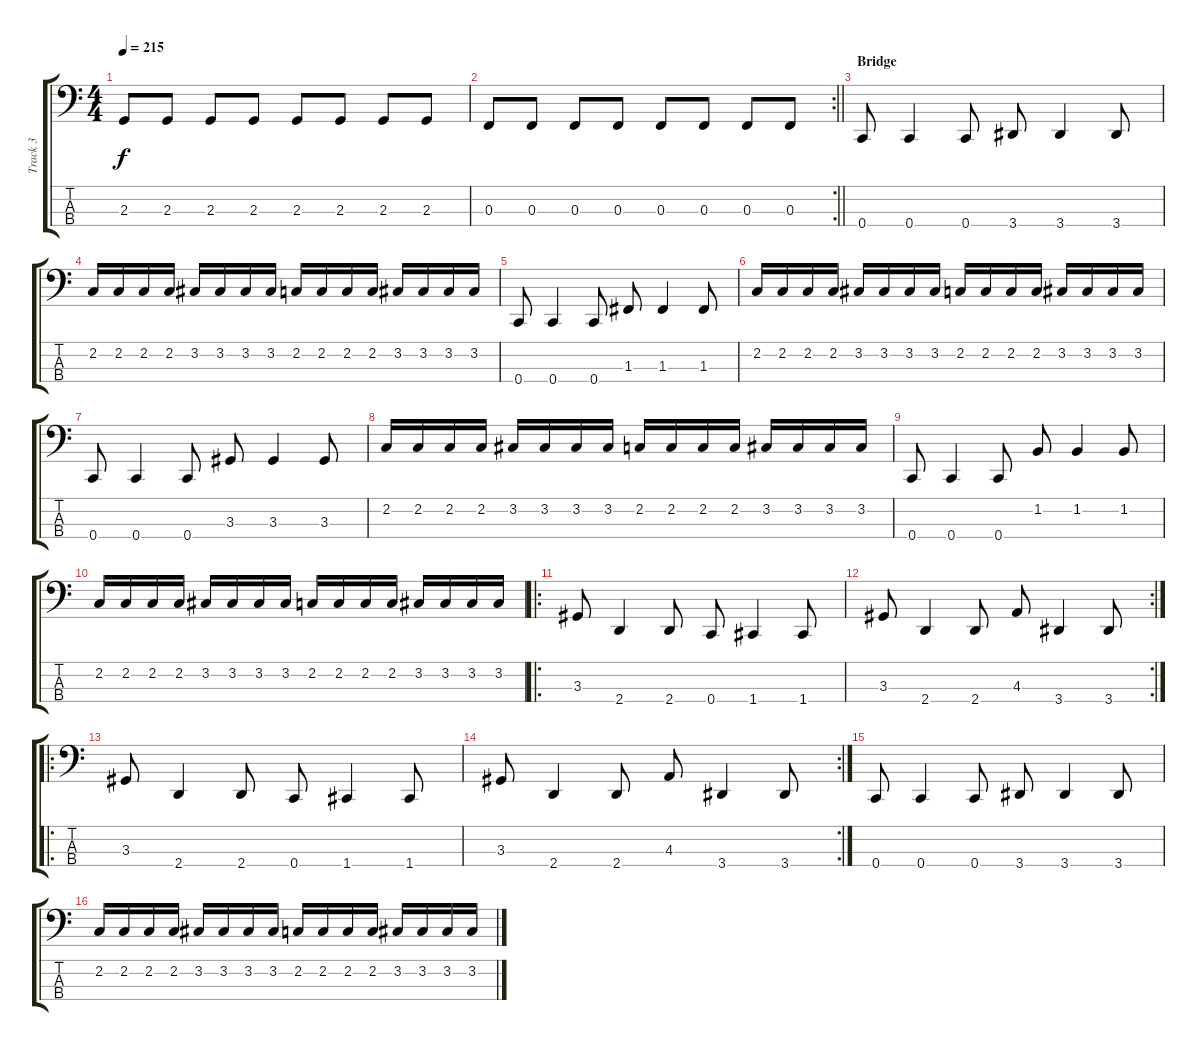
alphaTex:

\track ("Track 3" "Track 3") {instrument electricbasspick}
\staff {score tabs}
\tuning (Eb2 Bb1 F1 C1) {hide}
\ts (4 4)
\tempo 215
\clef f4
\ks c
2.3.8{dy f} 2.3.8 2.3.8 2.3.8 2.3.8 2.3.8 2.3.8 2.3.8 |
\rc 2
\barLineRight lightlight
0.3.8 0.3.8 0.3.8 0.3.8 0.3.8 0.3.8 0.3.8 0.3.8 |
\section ("" "Bridge")
0.4.8 0.4.4 0.4.8 3.4.8 3.4.4 3.4.8 |
2.2.16 2.2.16 2.2.16 2.2.16 3.2.16 3.2.16 3.2.16 3.2.16 2.2.16 2.2.16 2.2.16 2.2.16 3.2.16 3.2.16 3.2.16 3.2.16 |
0.4.8 0.4.4 0.4.8 1.3.8 1.3.4 1.3.8 |
2.2.16 2.2.16 2.2.16 2.2.16 3.2.16 3.2.16 3.2.16 3.2.16 2.2.16 2.2.16 2.2.16 2.2.16 3.2.16 3.2.16 3.2.16 3.2.16 |
0.4.8 0.4.4 0.4.8 3.3.8 3.3.4 3.3.8 |
2.2.16 2.2.16 2.2.16 2.2.16 3.2.16 3.2.16 3.2.16 3.2.16 2.2.16 2.2.16 2.2.16 2.2.16 3.2.16 3.2.16 3.2.16 3.2.16 |
0.4.8 0.4.4 0.4.8 1.2.8 1.2.4 1.2.8 |
2.2.16 2.2.16 2.2.16 2.2.16 3.2.16 3.2.16 3.2.16 3.2.16 2.2.16 2.2.16 2.2.16 2.2.16 3.2.16 3.2.16 3.2.16 3.2.16 |
\ro
3.3.8 2.4.4 2.4.8 0.4.8 1.4.4 1.4.8 |
\rc 2
3.3.8 2.4.4 2.4.8 4.3.8 3.4.4 3.4.8 |
\ro
3.3.8 2.4.4 2.4.8 0.4.8 1.4.4 1.4.8 |
\rc 2
3.3.8 2.4.4 2.4.8 4.3.8 3.4.4 3.4.8 |
0.4.8 0.4.4 0.4.8 3.4.8 3.4.4 3.4.8 |
2.2.16 2.2.16 2.2.16 2.2.16 3.2.16 3.2.16 3.2.16 3.2.16 2.2.16 2.2.16 2.2.16 2.2.16 3.2.16 3.2.16 3.2.16 3.2.16
